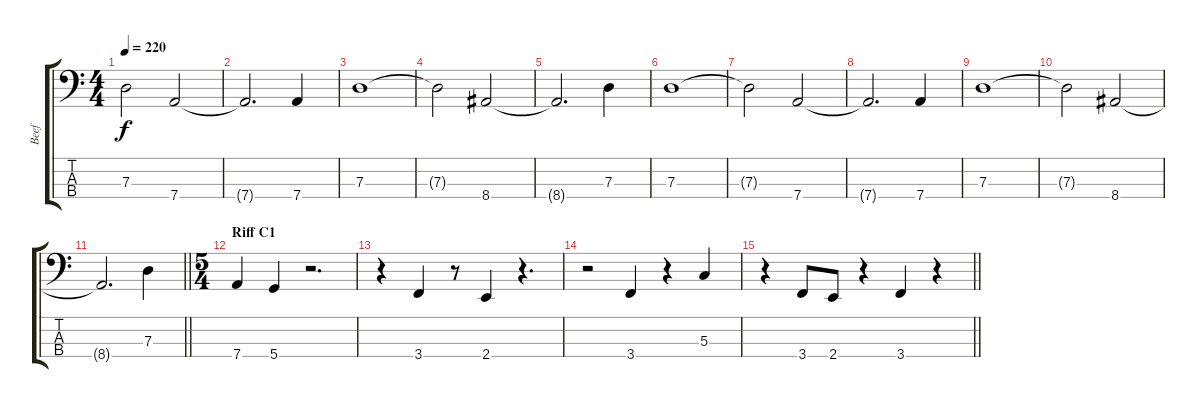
\track ("Beef" "Beef") {instrument electricbassfinger}
\staff {score tabs}
\tuning (F2 C2 G1 D1) {hide}
\ts (4 4)
\tempo 220
\clef f4
\ks c
7.3{t}.2{dy f} 7.4.2 |
7.4{t}.2{d} 7.4.4 |
7.3.1 |
7.3{t}.2 8.4.2 |
8.4{t}.2{d} 7.3.4 |
7.3.1 |
7.3{t}.2 7.4.2 |
7.4{t}.2{d} 7.4.4 |
7.3.1 |
7.3{t}.2 8.4.2 |
\barLineRight lightlight
8.4{t}.2{d} 7.3.4 |
\ts (5 4)
\section ("" "Riff C1")
7.4.4 5.4.4 r.2{d} |
r.4 3.4.4 r.8 2.4.4 r.4{d} |
r.2 3.4.4 r.4 5.3.4 |
\barLineRight lightlight
r.4 3.4.8 2.4.8 r.4 3.4.4 r.4
